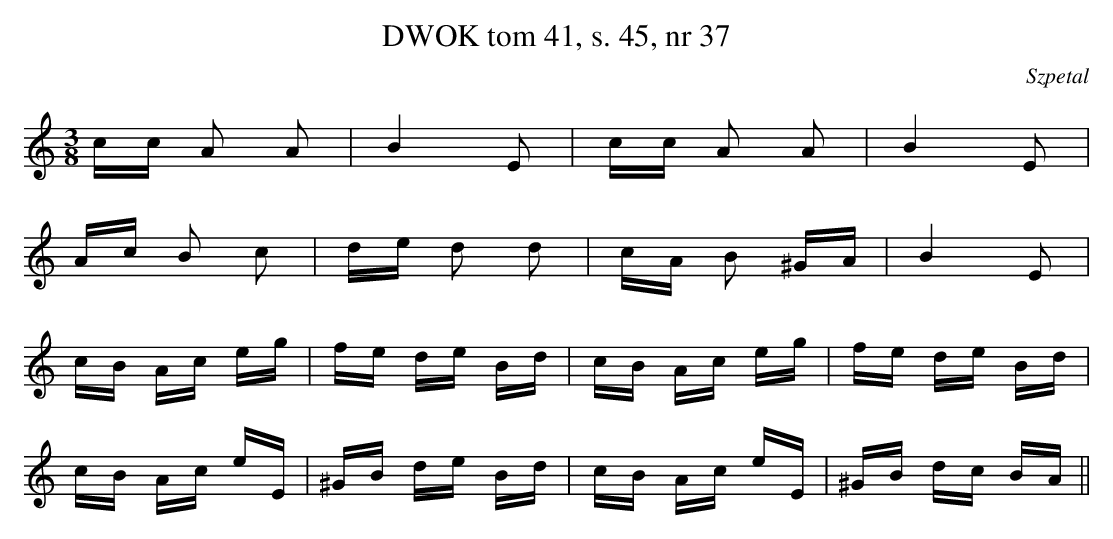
X:1
T:DWOK tom 41, s. 45, nr 37
O:Szpetal
L:1/16
M:3/8
K:C
cc A2 A2|B4 E2|cc A2 A2|B4 E2|
Ac B2 c2|de d2 d2|cA B2 ^GA|B4 E2|
cB Ac eg|fe de Bd|cB Ac eg|fe de Bd|
cB Ac eE|^GB de Bd|cB Ac eE|^GB dc BA||
